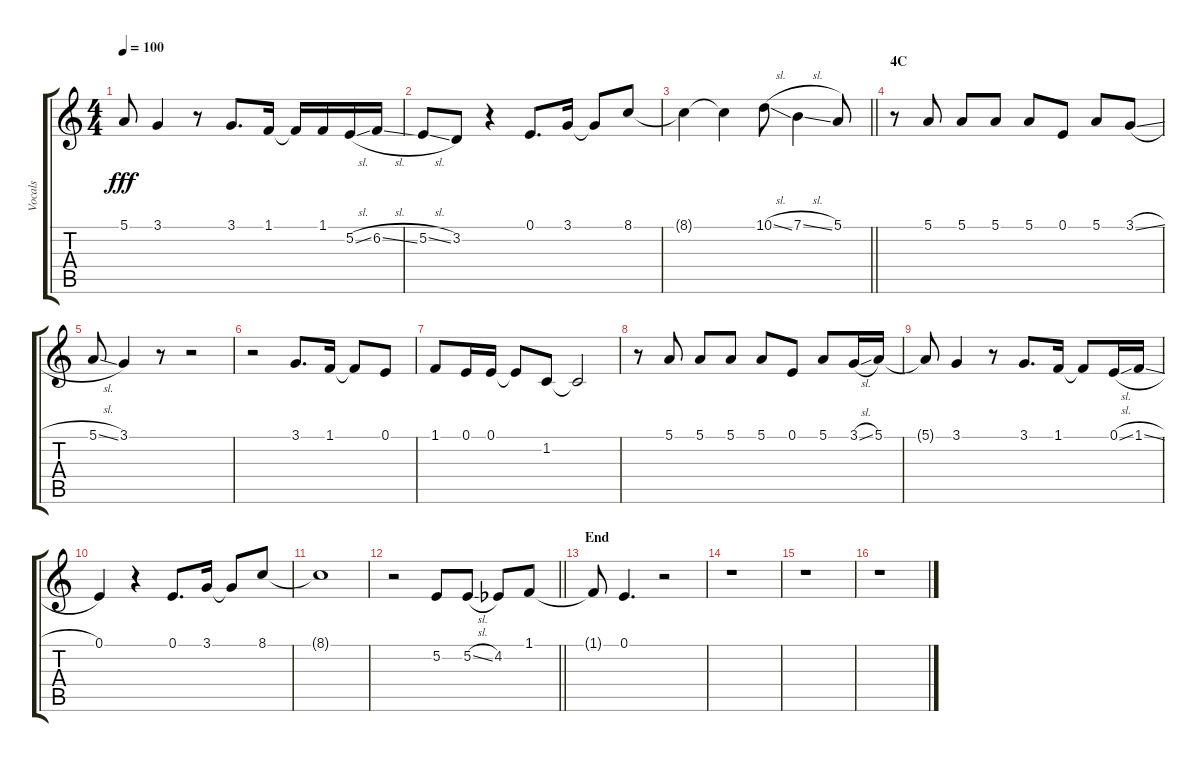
\track ("Vocals" "Vocals") {instrument voiceoohs}
\staff {score tabs}
\tuning (E4 B3 G3 D3 A2 E2) {hide}
\ts (4 4)
\tempo 100
\clef g2
\ks c
5.1{t}.8{dy fff} 3.1.4 r.8 3.1.8{d} 1.1.16 1.1{t}.16 1.1.16 5.2{sl}.16 6.2{sl}.16 |
5.2{sl}.8 3.2.8 r.4 0.1.8{d} 3.1.16 3.1{t}.8 8.1.8 |
\barLineRight lightlight
8.1{t}.4 8.1{t}.4 10.1{sl}.8 7.1{sl}.4 5.1.8 |
\section ("" "4C")
r.8 5.1.8 5.1.8 5.1.8 5.1.8 0.1.8 5.1.8 3.1{sl}.8 |
5.1{sl}.8 3.1.4 r.8 r.2 |
r.2 3.1.8{d} 1.1.16 1.1{t}.8 0.1.8 |
1.1.8 0.1.16 0.1.16 0.1{t}.8 1.2.8 1.2{t}.2 |
r.8 5.1.8 5.1.8 5.1.8 5.1.8 0.1.8 5.1.8 3.1{sl}.16 5.1.16 |
5.1{t}.8 3.1.4 r.8 3.1.8{d} 1.1.16 1.1{t}.8 0.1{sl}.16 1.1{sl}.16 |
0.1.4 r.4 0.1.8{d} 3.1.16 3.1{t}.8 8.1.8 |
8.1{t}.1 |
\barLineRight lightlight
r.2 5.2.8 5.2{sl}.8 4.2{acc b}.8 1.1.8 |
\section ("" "End")
1.1{t}.8 0.1.4{d} r.2 |
r.1 |
r.1 |
r.1
